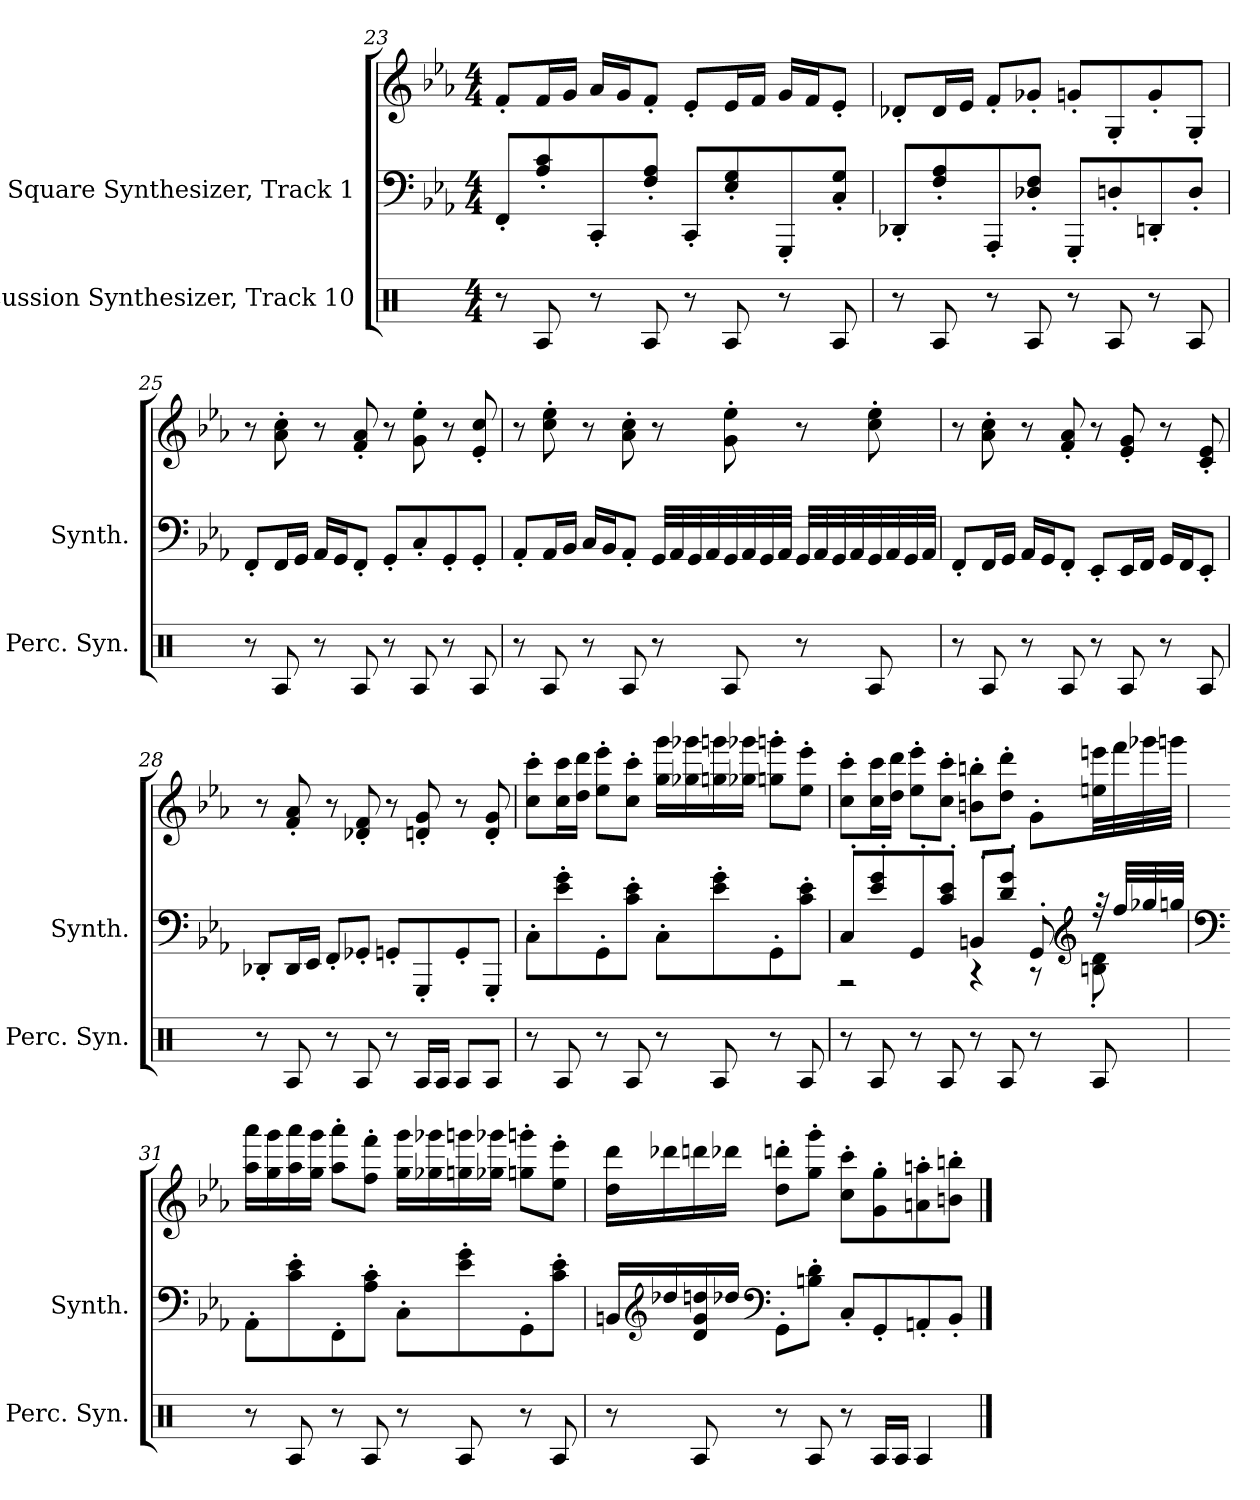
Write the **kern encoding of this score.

**kern	**kern	**kern
*part2	*part1	*part1
*staff3	*staff2	*staff1
*I"Percussion Synthesizer, Track 10	*I"Square Synthesizer, Track 1	*
*I'Perc. Syn.	*I'Synth.	*
!!LO:LB:g=z
*clefX	*clefF4	*clefG2
*k[]	*k[b-e-a-]	*k[b-e-a-]
*M4/4	*M4/4	*M4/4
=23	=23	=23
8r	8FF'/L	8f'/L
8RA/	8A-/' 8c/'	16f/L
.	.	16g/JJ
8r	8CC'/	16a-/LL
.	.	16g/J
8RA/	8F/' 8A-/'J	8f'/J
8r	8CC'/L	8e-'/L
8RA/	8E-/' 8G/'	16e-/L
.	.	16f/JJ
8r	8GGG'/	16g/LL
.	.	16f/J
8RA/	8C/' 8G/'J	8e-'/J
=24	=24	=24
8r	8DD-X'/L	8d-X'/L
8RA/	8F/' 8A-/'	16d-/L
.	.	16e-/JJ
8r	8AAA-'/	8f'/L
8RA/	8D-X/' 8F/'J	8g-X'/J
8r	8GGG'/L	8gn'/L
8RA/	8Dn'/	8G'/
8r	8DDn'/	8g'/
8RA/	8D'/J	8G'/J
=25	=25	=25
8r	8FF'/L	8r
8RA/	16FF/L	8a-\' 8cc\'
.	16GG/JJ	.
8r	16AA-/LL	8r
.	16GG/J	.
8RA/	8FF'/J	8f/' 8a-/'
8r	8GG'/L	8r
8RA/	8C'/	8g\' 8ee-\'
8r	8GG'/	8r
8RA/	8GG'/J	8e-/' 8cc/'
!!LO:LB:g=z
=26	=26	=26
8r	8AA-'/L	8r
8RA/	16AA-/L	8cc\' 8ee-\'
.	16BB-/JJ	.
8r	16C/LL	8r
.	16BB-/J	.
8RA/	8AA-'/J	8a-\' 8cc\'
8r	32GG/LLL	8r
.	32AA-/	.
.	32GG/	.
.	32AA-/	.
8RA/	32GG/	8g\' 8ee-\'
.	32AA-/	.
.	32GG/	.
.	32AA-/JJJ	.
8r	32GG/LLL	8r
.	32AA-/	.
.	32GG/	.
.	32AA-/	.
8RA/	32GG/	8cc\' 8ee-\'
.	32AA-/	.
.	32GG/	.
.	32AA-/JJJ	.
=27	=27	=27
8r	8FF'/L	8r
8RA/	16FF/L	8a-\' 8cc\'
.	16GG/JJ	.
8r	16AA-/LL	8r
.	16GG/J	.
8RA/	8FF'/J	8f/' 8a-/'
8r	8EE-'/L	8r
8RA/	16EE-/L	8e-/' 8g/'
.	16FF/JJ	.
8r	16GG/LL	8r
.	16FF/J	.
8RA/	8EE-'/J	8c/' 8e-/'
!!LO:PB:g=z
=28	=28	=28
8r	8DD-X'/L	8r
8RA/	16DD-/L	8f/' 8a-/'
.	16EE-/JJ	.
8r	8FF'/L	8r
8RA/	8GG-X'/J	8d-X/' 8f/'
8r	8GGn'/L	8r
16RA/LL	8GGG'/	8dn/' 8g/'
16RA/JJ	.	.
8RA/L	8GG'/	8r
8RA/J	8GGG'/J	8d/' 8g/'
=29	=29	=29
8r	8C'\L	8cc\' 8ccc\'L
8RA/	8e-\' 8g\'	16cc\ 16ccc\L
.	.	16dd\ 16ddd\JJ
8r	8GG'\	8ee-\' 8eee-\'L
8RA/	8c\' 8e-\'J	8cc\' 8ccc\'J
8r	8C'\L	16gg\ 16ggg\LL
.	.	16gg-X\ 16ggg-X\
8RA/	8e-\' 8g\'	16ggn\ 16gggn\
.	.	16gg-X\ 16ggg-X\JJ
8r	8GG'\	8ggn\' 8gggn\'L
8RA/	8c\' 8e-\'J	8ee-\' 8eee-\'J
!!LO:LB:g=z
=30	=30	=30
*	*^	*
8r	8C'/L	2r	8cc\' 8ccc\'L
8RA/	8e-/' 8g/'	.	16cc\ 16ccc\L
.	.	.	16dd\ 16ddd\JJ
8r	8GG'/	.	8ee-\' 8eee-\'L
8RA/	8c/' 8e-/'J	.	8cc\' 8ccc\'J
8r	8BBn'/L	4r	8bn\' 8bbn\'L
8RA/	8d/' 8g/'J	.	8dd\' 8ddd\'J
8r	8GG'/	8r	8g'\L
*	*clefG2	*	*
8RA/	32r	8Bn\' 8d\'	32een\ 32eeen\LL
.	32ff/LLL	.	32fff\
.	32gg-X/	.	32ggg-X\
.	32ggn/JJJ	.	32gggn\JJJ
*	*v	*v	*
=31	=31	=31
*	*clefF4	*
8r	8AA-'\L	16aa-\ 16aaa-\LL
.	.	16gg\ 16ggg\
8RA/	8c\' 8e-\'	16aa-\ 16aaa-\
.	.	16gg\ 16ggg\JJ
8r	8FF'\	8aa-\' 8aaa-\'L
8RA/	8A-\' 8c\'J	8ff\' 8fff\'J
8r	8C'\L	16gg\ 16ggg\LL
.	.	16gg-X\ 16ggg-X\
8RA/	8e-\' 8g\'	16ggn\ 16gggn\
.	.	16gg-X\ 16ggg-X\JJ
8r	8GG'\	8ggn\' 8gggn\'L
8RA/	8c\' 8e-\'J	8ee-\' 8eee-\'J
!!LO:LB:g=z
=32	=32	=32
8r	16BBn/LL	16dd\ 16ddd\LL
*	*clefG2	*
.	16dd-X/	16ddd-X\
8RA/	16d/ 16g/ 16ddn/	16dddn\
.	16dd-X/JJ	16ddd-X\JJ
*	*clefF4	*
8r	8GG'\L	8dd\' 8dddn\'L
8RA/	8Bn\' 8d\'J	8gg\' 8ggg\'J
8r	8C'/L	8cc\' 8ccc\'L
16RA/LL	8GG'/	8g\' 8gg\'
16RA/JJ	.	.
4RA/	8AAn'/	8an\' 8aan\'
.	8BB'/J	8bn\' 8bbn\'J
==	==	==
*-	*-	*-
